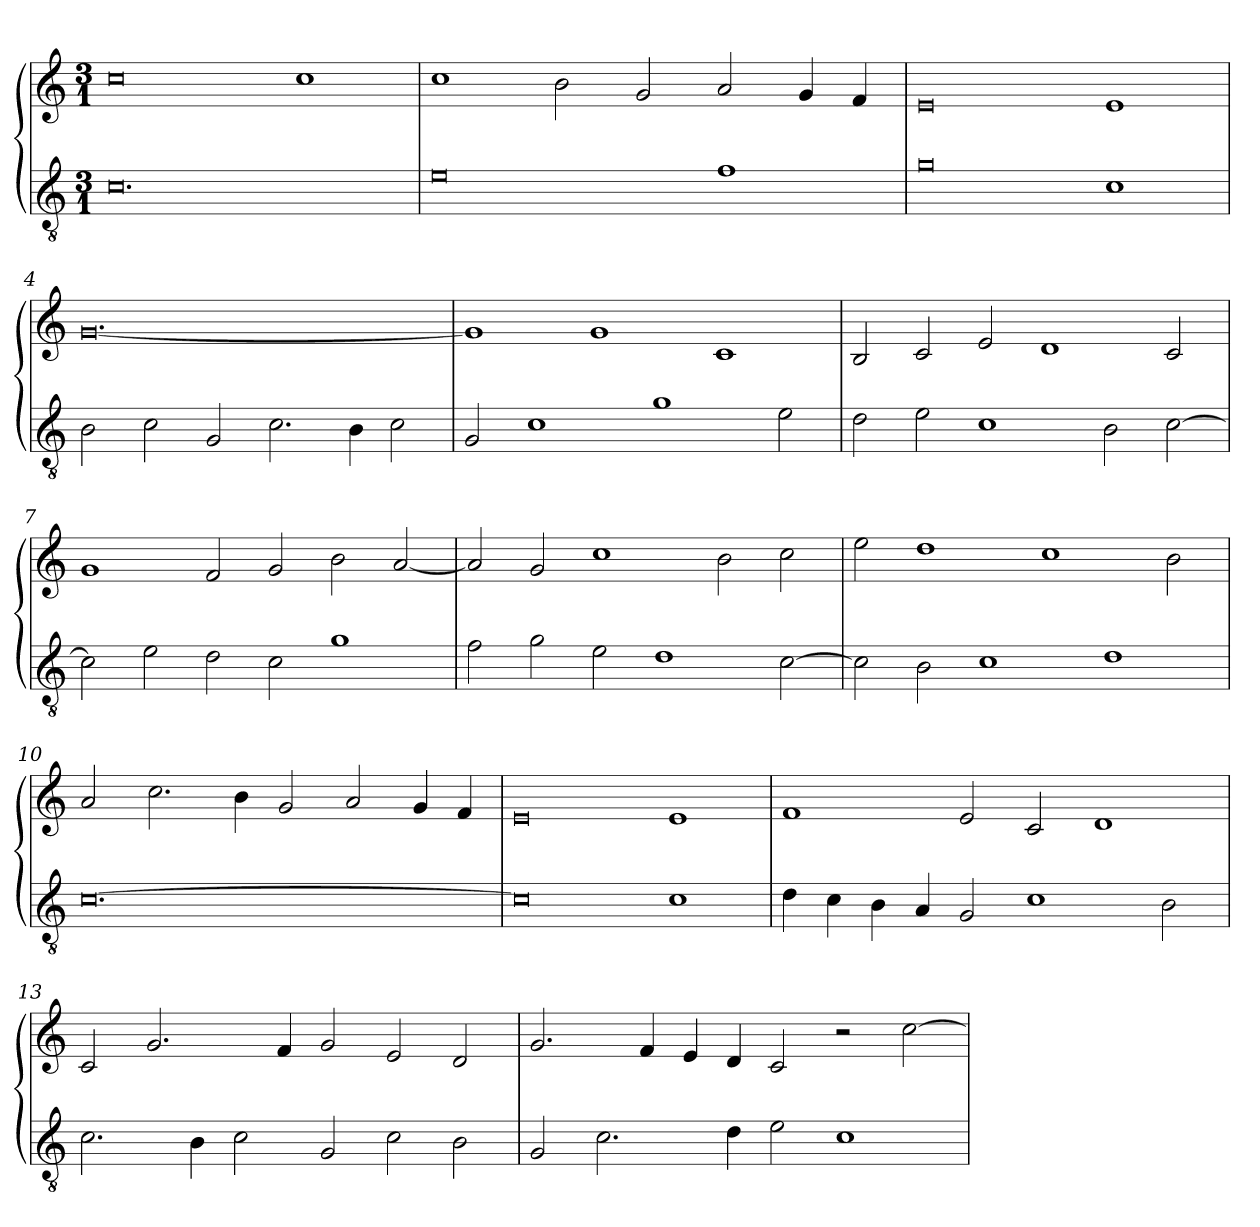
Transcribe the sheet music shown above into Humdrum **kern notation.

**kern	**kern
*part2	*part1
*staff2	*staff1
*clefGv2	*clefG2
*k[]	*k[]
*M3/1	*M3/1
=1	=1
0.c	0cc
.	1cc
=2	=2
0e	1cc
.	2b
.	2g
1f	2a
.	4g
.	4f
=3	=3
0g	0e
1c	1e
=4	=4
2B	[0.g
2c	.
2G	.
2.c	.
4B	.
2c	.
=5	=5
2G	1g]
1c	.
.	1g
1g	.
.	1c
2e	.
=6	=6
2d	2B
2e	2c
1c	2e
.	1d
2B	.
[2c	2c
=7	=7
2c]	1g
2e	.
2d	2f
2c	2g
1g	2b
.	[2a
=8	=8
2f	2a]
2g	2g
2e	1cc
1d	.
.	2b
[2c	2cc
=9	=9
2c]	2ee
2B	1dd
1c	.
.	1cc
1d	.
.	2b
=10	=10
[0.c	2a
.	2.cc
.	4b
.	2g
.	2a
.	4g
.	4f
=11	=11
0c]	0e
1c	1e
=12	=12
4d	1f
4c	.
4B	.
4A	.
2G	2e
1c	2c
.	1d
2B	.
=13	=13
2.c	2c
.	2.g
4B	.
2c	.
.	4f
2G	2g
2c	2e
2B	2d
=14	=14
2G	2.g
2.c	.
.	4f
.	4e
4d	4d
2e	2c
1c	2r
.	[2cc
=	=
*-	*-
